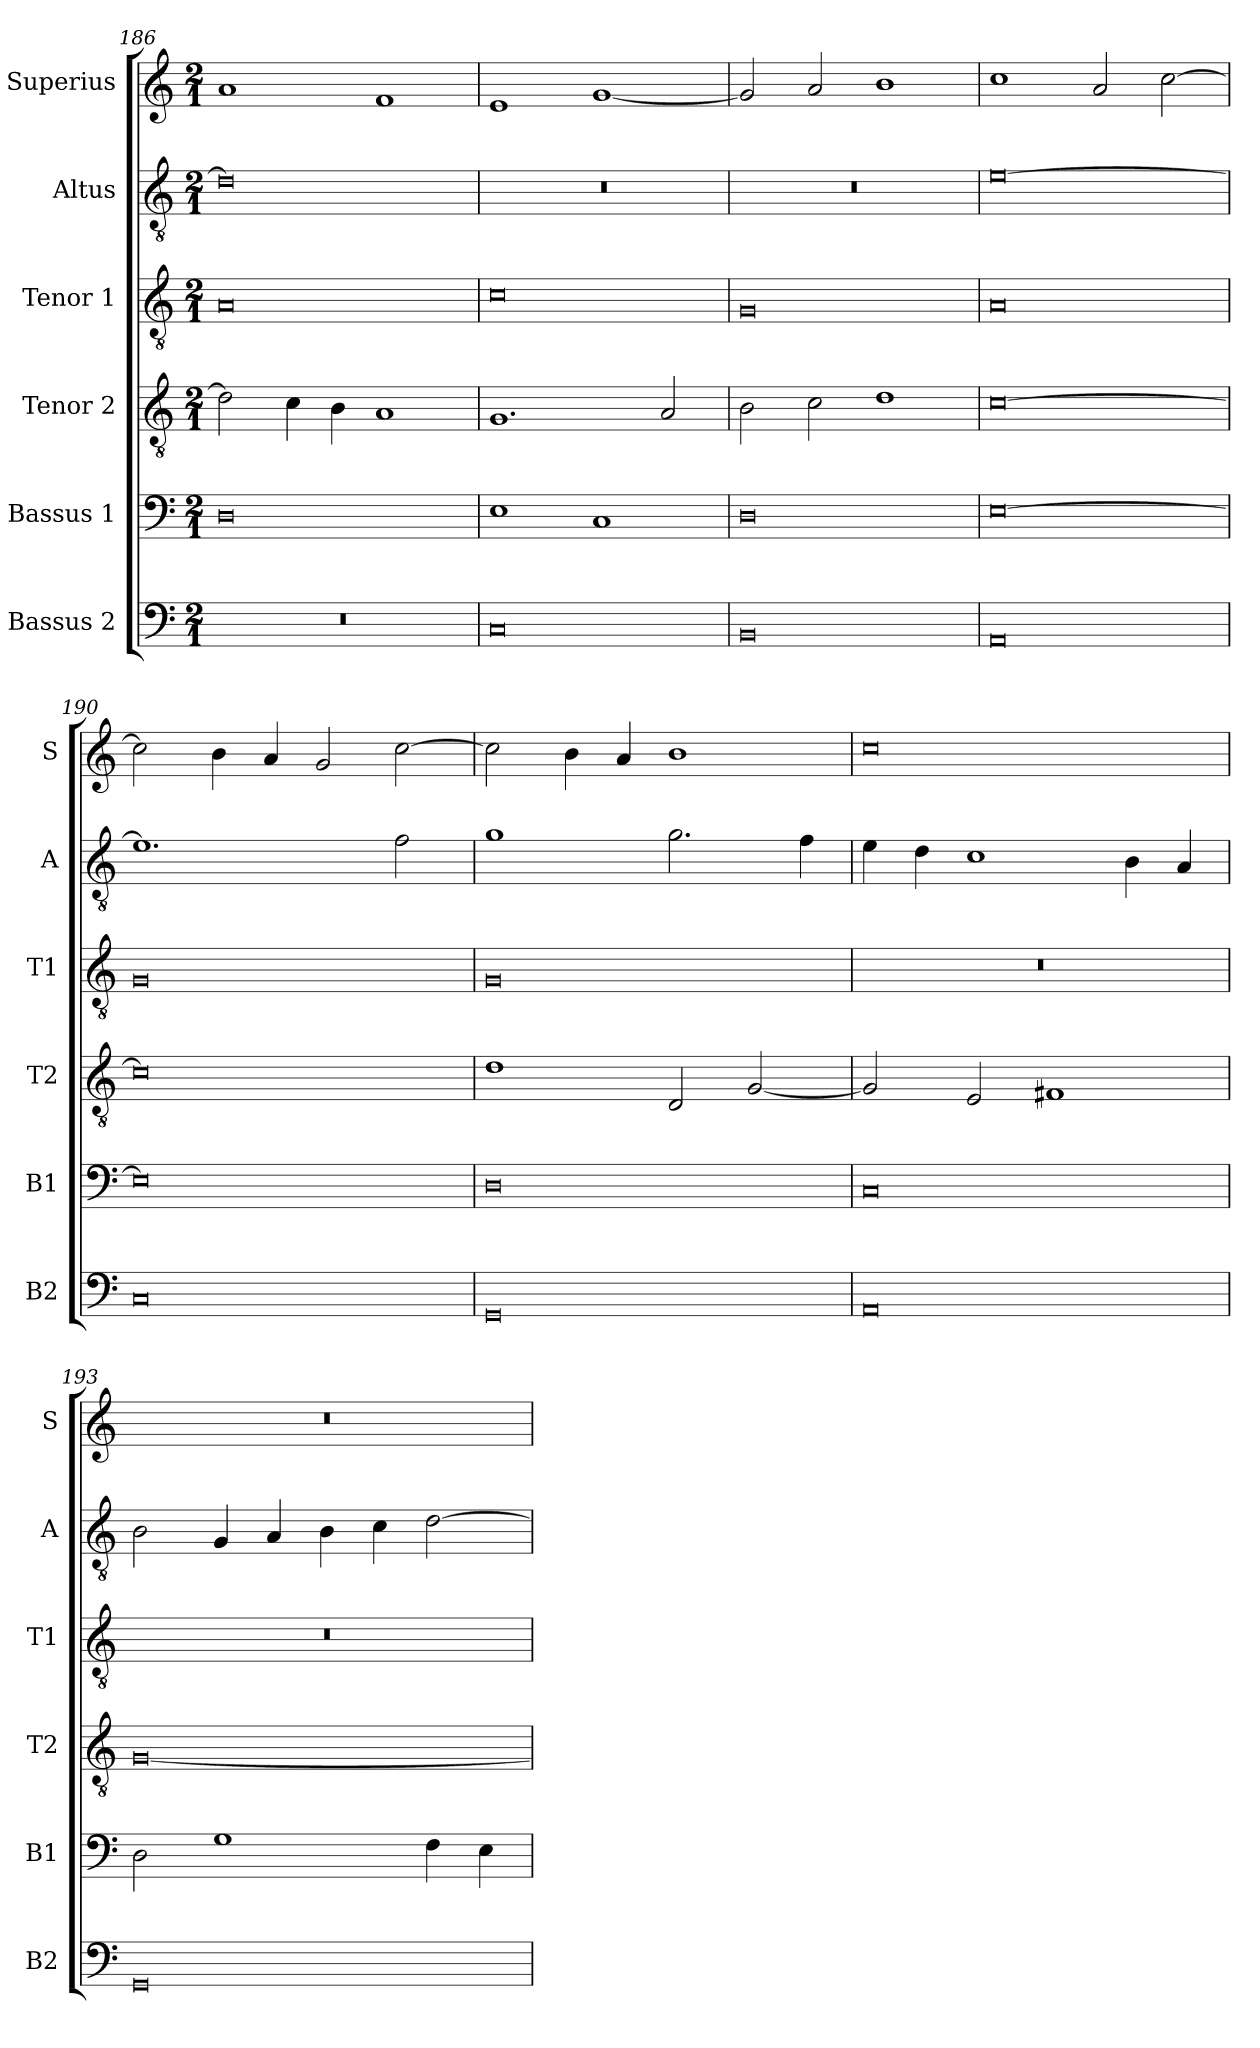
**kern	**kern	**kern	**kern	**kern	**kern
*part6	*part5	*part4	*part3	*part2	*part1
*staff6	*staff5	*staff4	*staff3	*staff2	*staff1
*I"Bassus 2	*I"Bassus 1	*I"Tenor 2	*I"Tenor 1	*I"Altus	*I"Superius
*I'B2	*I'B1	*I'T2	*I'T1	*I'A	*I'S
*clefF4	*clefF4	*clefGv2	*clefGv2	*clefGv2	*clefG2
*k[]	*k[]	*k[]	*k[]	*k[]	*k[]
*M2/1	*M2/1	*M2/1	*M2/1	*M2/1	*M2/1
=186	=186	=186	=186	=186	=186
0r	0D	2d]	0A	0d]	1a
.	.	4c	.	.	.
.	.	4B	.	.	.
.	.	1A	.	.	1f
=187	=187	=187	=187	=187	=187
0C	1E	1.G	0c	0r	1e
.	1C	.	.	.	[1g
.	.	2A	.	.	.
=188	=188	=188	=188	=188	=188
0BB	0D	2B	0G	0r	2g]
.	.	2c	.	.	2a
.	.	1d	.	.	1b
=189	=189	=189	=189	=189	=189
0AA	[0E	[0c	0A	[0e	1cc
.	.	.	.	.	2a
.	.	.	.	.	[2cc
=190	=190	=190	=190	=190	=190
0C	0E]	0c]	0G	1.e]	2cc]
.	.	.	.	.	4b
.	.	.	.	.	4a
.	.	.	.	.	2g
.	.	.	.	2f	[2cc
=191	=191	=191	=191	=191	=191
0GG	0D	1d	0G	1g	2cc]
.	.	.	.	.	4b
.	.	.	.	.	4a
.	.	2D	.	2.g	1b
.	.	[2G	.	.	.
.	.	.	.	4f	.
=192	=192	=192	=192	=192	=192
0AA	0C	2G]	0r	4e	0cc
.	.	.	.	4d	.
.	.	2E	.	1c	.
.	.	1F#X	.	.	.
.	.	.	.	4B	.
.	.	.	.	4A	.
=193	=193	=193	=193	=193	=193
0GG	2D	[0G	0r	2B	0r
.	1G	.	.	4G	.
.	.	.	.	4A	.
.	.	.	.	4B	.
.	.	.	.	4c	.
.	4F	.	.	[2d	.
.	4E	.	.	.	.
=	=	=	=	=	=
*-	*-	*-	*-	*-	*-
